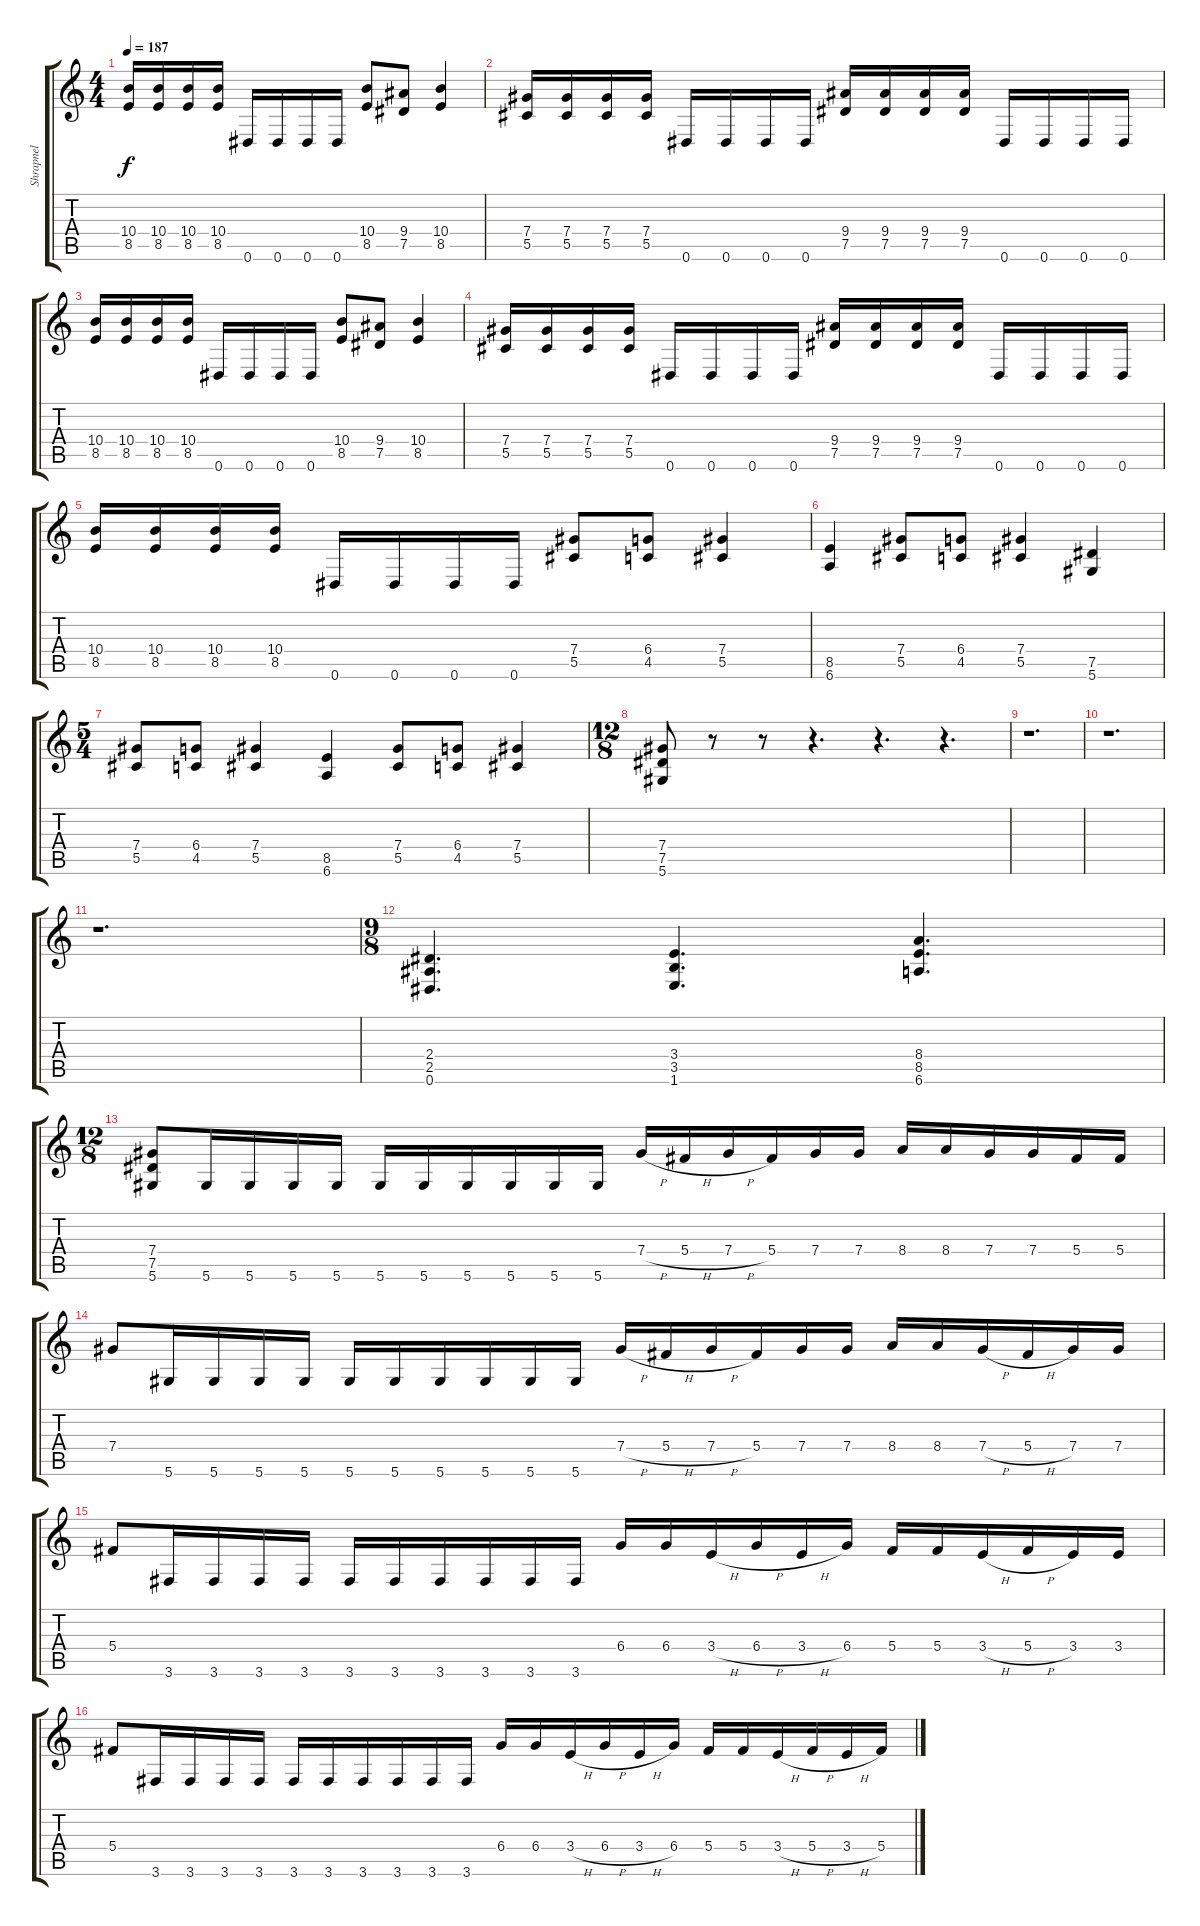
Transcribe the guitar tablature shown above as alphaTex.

\track ("Shrapnel" "Shrapnel") {instrument distortionguitar}
\staff {score tabs}
\tuning (Eb4 Bb3 Gb3 Db3 Ab2 Eb2) {hide}
\ts (4 4)
\tempo 187
\clef g2
\ks c
(10.4 8.5).16{dy f} (10.4 8.5).16 (10.4 8.5).16 (10.4 8.5).16 0.6.16 0.6.16 0.6.16 0.6.16 (10.4 8.5).8 (9.4 7.5).8 (10.4 8.5).4 |
(7.4 5.5).16 (7.4 5.5).16 (7.4 5.5).16 (7.4 5.5).16 0.6.16 0.6.16 0.6.16 0.6.16 (9.4 7.5).16 (9.4 7.5).16 (9.4 7.5).16 (9.4 7.5).16 0.6.16 0.6.16 0.6.16 0.6.16 |
(10.4 8.5).16 (10.4 8.5).16 (10.4 8.5).16 (10.4 8.5).16 0.6.16 0.6.16 0.6.16 0.6.16 (10.4 8.5).8 (9.4 7.5).8 (10.4 8.5).4 |
(7.4 5.5).16 (7.4 5.5).16 (7.4 5.5).16 (7.4 5.5).16 0.6.16 0.6.16 0.6.16 0.6.16 (9.4 7.5).16 (9.4 7.5).16 (9.4 7.5).16 (9.4 7.5).16 0.6.16 0.6.16 0.6.16 0.6.16 |
(10.4 8.5).16 (10.4 8.5).16 (10.4 8.5).16 (10.4 8.5).16 0.6.16 0.6.16 0.6.16 0.6.16 (7.4 5.5).8 (6.4 4.5).8 (7.4 5.5).4 |
(8.5 6.6).4 (7.4 5.5).8 (6.4 4.5).8 (7.4 5.5).4 (7.5 5.6).4 |
\ts (5 4)
(7.4 5.5).8 (6.4 4.5).8 (7.4 5.5).4 (8.5 6.6).4 (7.4 5.5).8 (6.4 4.5).8 (7.4 5.5).4 |
\ts (12 8)
(7.4 7.5 5.6).8 r.8 r.8 r.4{d} r.4{d} r.4{d} |
r.1{d} |
r.1{d} |
r.1{d} |
\ts (9 8)
(2.4 2.5 0.6).4{d} (3.4 3.5 1.6).4{d} (8.4 8.5 6.6).4{d} |
\ts (12 8)
(7.4 7.5 5.6).8 5.6.16 5.6.16 5.6.16 5.6.16 5.6.16 5.6.16 5.6.16 5.6.16 5.6.16 5.6.16 7.4{h}.16 5.4{h}.16 7.4{h}.16 5.4.16 7.4.16 7.4.16 8.4.16 8.4.16 7.4.16 7.4.16 5.4.16 5.4.16 |
7.4.8 5.6.16 5.6.16 5.6.16 5.6.16 5.6.16 5.6.16 5.6.16 5.6.16 5.6.16 5.6.16 7.4{h}.16 5.4{h}.16 7.4{h}.16 5.4.16 7.4.16 7.4.16 8.4.16 8.4.16 7.4{h}.16 5.4{h}.16 7.4.16 7.4.16 |
5.4.8 3.6.16 3.6.16 3.6.16 3.6.16 3.6.16 3.6.16 3.6.16 3.6.16 3.6.16 3.6.16 6.4.16 6.4.16 3.4{h}.16 6.4{h}.16 3.4{h}.16 6.4.16 5.4.16 5.4.16 3.4{h}.16 5.4{h}.16 3.4.16 3.4.16 |
5.4.8 3.6.16 3.6.16 3.6.16 3.6.16 3.6.16 3.6.16 3.6.16 3.6.16 3.6.16 3.6.16 6.4.16 6.4.16 3.4{h}.16 6.4{h}.16 3.4{h}.16 6.4.16 5.4.16 5.4.16 3.4{h}.16 5.4{h}.16 3.4{h}.16 5.4.16
